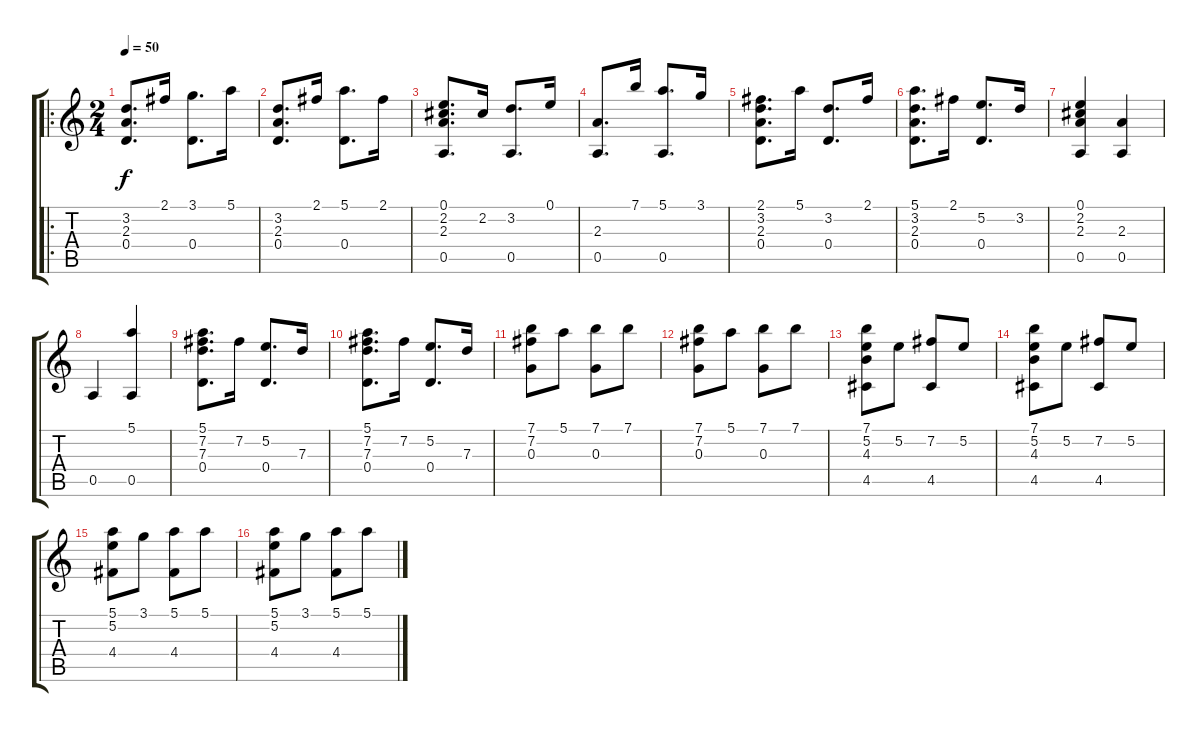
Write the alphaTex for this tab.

\track "" {instrument acousticguitarnylon}
\staff {score tabs}
\tuning (E4 B3 G3 D3 A2 E2) {hide}
\ro
\ts (2 4)
\tempo 50
\clef g2
\ks c
(3.2 2.3 0.4).8{d dy f instrument acousticguitarnylon} 2.1.16 (3.1 0.4).8{d} 5.1.16 |
(3.2 2.3 0.4).8{d} 2.1.16 (5.1 0.4).8{d} 2.1.16 |
(0.1 2.2 2.3 0.5).8{d} 2.2.16 (3.2 0.5).8{d} 0.1.16 |
(2.3 0.5).8{d} 7.1.16 (5.1 0.5).8{d} 3.1.16 |
(2.1 3.2 2.3 0.4).8{d} 5.1.16 (3.2 0.4).8{d} 2.1.16 |
(5.1 3.2 2.3 0.4).8{d} 2.1.16 (5.2 0.4).8{d} 3.2.16 |
(0.1 2.2 2.3 0.5).4 (2.3 0.5).4 |
0.5.4 (5.1 0.5).4 |
(5.1 7.2 7.3 0.4).8{d} 7.2.16 (5.2 0.4).8{d} 7.3.16 |
(5.1 7.2 7.3 0.4).8{d} 7.2.16 (5.2 0.4).8{d} 7.3.16 |
(7.1 7.2 0.3).8 5.1.8 (7.1 0.3).8 7.1.8 |
(7.1 7.2 0.3).8 5.1.8 (7.1 0.3).8 7.1.8 |
(7.1 5.2 4.3 4.5).8 5.2.8 (7.2 4.5).8 5.2.8 |
(7.1 5.2 4.3 4.5).8 5.2.8 (7.2 4.5).8 5.2.8 |
(5.1 5.2 4.4).8 3.1.8 (5.1 4.4).8 5.1.8 |
(5.1 5.2 4.4).8 3.1.8 (5.1 4.4).8 5.1.8
